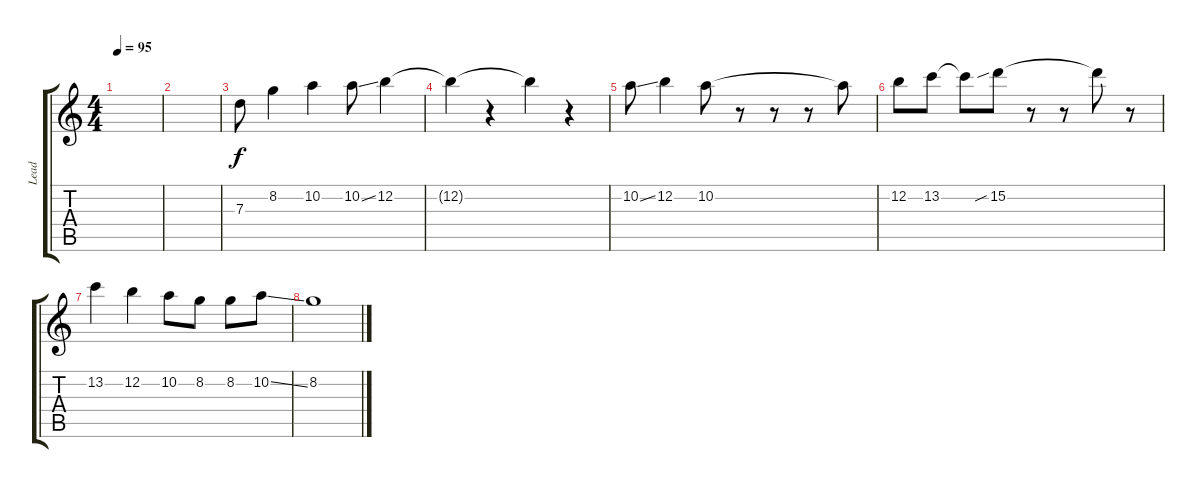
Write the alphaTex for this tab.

\track ("Lead" "Lead") {instrument overdrivenguitar}
\staff {score tabs}
\tuning (E4 B3 G3 D3 A2 E2) {hide}
\ts (4 4)
\tempo 95
\clef g2
\ks c
|
|
7.3.8 8.2.4 10.2.4 10.2{ss}.8 12.2.4 |
12.2{t}.4 r.4 12.2{t}.4 r.4 |
10.2{ss}.8 12.2.4 10.2.8 r.8 r.8 r.8 10.2{t}.8 |
12.2.8 13.2.8 13.2{t}.8 15.2{sib}.8 r.8 r.8 15.2{t}.8 r.8 |
13.2.4 12.2.4 10.2.8 8.2.8 8.2.8 10.2{ss}.8 |
8.2.1
